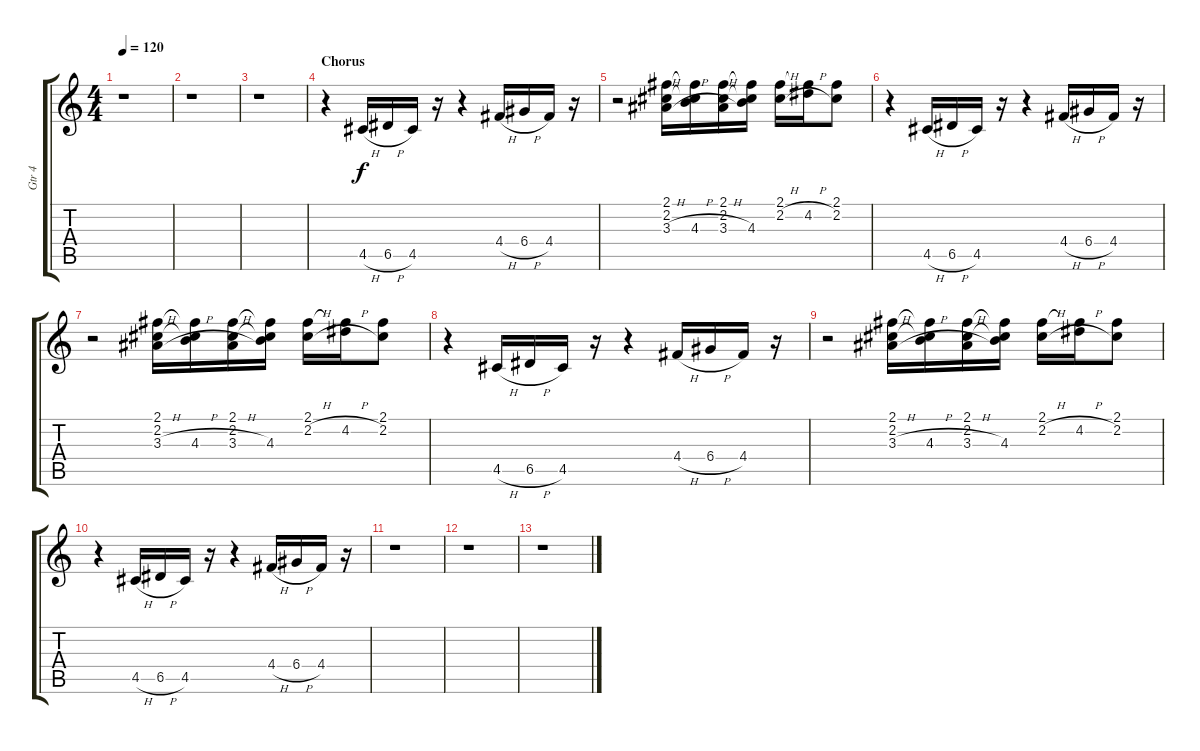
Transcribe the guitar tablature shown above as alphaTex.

\track ("Gtr 4" "Gtr 4") {instrument distortionguitar}
\staff {score tabs}
\tuning (E4 B3 G3 D3 A2 E2) {hide}
\ts (4 4)
\tempo 120
\clef g2
\ks c
r.1{dy f} |
r.1 |
r.1 |
\section ("" "Chorus")
r.4 4.5{h}.16 6.5{h}.16 4.5.16 r.16 r.4 4.4{h}.16 6.4{h}.16 4.4.16 r.16 |
r.2 (2.1 2.2 3.3{h}).16{volume 13} (2.1{t} 2.2{t} 4.3{h}).16 (2.1 2.2 3.3{h}).16 (2.1{t} 2.2{t} 4.3).16 (2.1 2.2{h}).16 (2.1{t} 4.2{h}).16 (2.1 2.2).8 |
r.4 4.5{h}.16 6.5{h}.16 4.5.16 r.16 r.4 4.4{h}.16 6.4{h}.16 4.4.16 r.16 |
r.2 (2.1 2.2 3.3{h}).16{volume 13} (2.1{t} 2.2{t} 4.3{h}).16 (2.1 2.2 3.3{h}).16 (2.1{t} 2.2{t} 4.3).16 (2.1 2.2{h}).16 (2.1{t} 4.2{h}).16 (2.1 2.2).8 |
r.4 4.5{h}.16 6.5{h}.16 4.5.16 r.16 r.4 4.4{h}.16 6.4{h}.16 4.4.16 r.16 |
r.2 (2.1 2.2 3.3{h}).16{volume 13} (2.1{t} 2.2{t} 4.3{h}).16 (2.1 2.2 3.3{h}).16 (2.1{t} 2.2{t} 4.3).16 (2.1 2.2{h}).16 (2.1{t} 4.2{h}).16 (2.1 2.2).8 |
r.4 4.5{h}.16 6.5{h}.16 4.5.16 r.16 r.4 4.4{h}.16 6.4{h}.16 4.4.16 r.16 |
r.1 |
r.1 |
r.1
